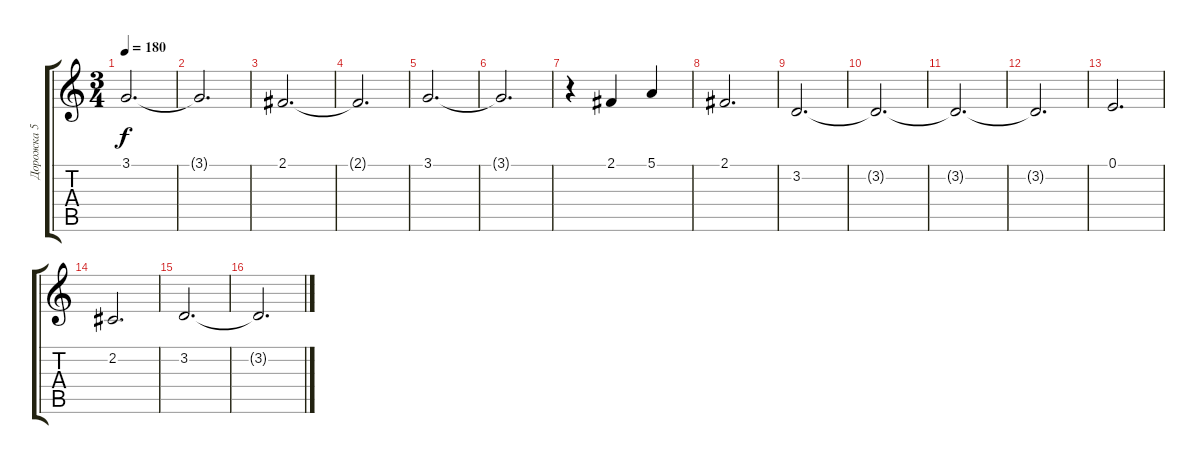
\track ("Дорожка 5" "Дорожка 5") {instrument stringensemble1}
\staff {score tabs}
\tuning (E4 B3 G3 D3 A2 E2) {hide}
\ts (3 4)
\tempo 180
\clef g2
\ks c
3.1.2{d dy f} |
3.1{t}.2{d} |
2.1.2{d} |
2.1{t}.2{d} |
3.1.2{d} |
3.1{t}.2{d} |
r.4 2.1.4 5.1.4 |
2.1.2{d} |
3.2.2{d} |
3.2{t}.2{d} |
3.2{t}.2{d} |
3.2{t}.2{d} |
0.1.2{d} |
2.2.2{d} |
3.2.2{d} |
3.2{t}.2{d}
